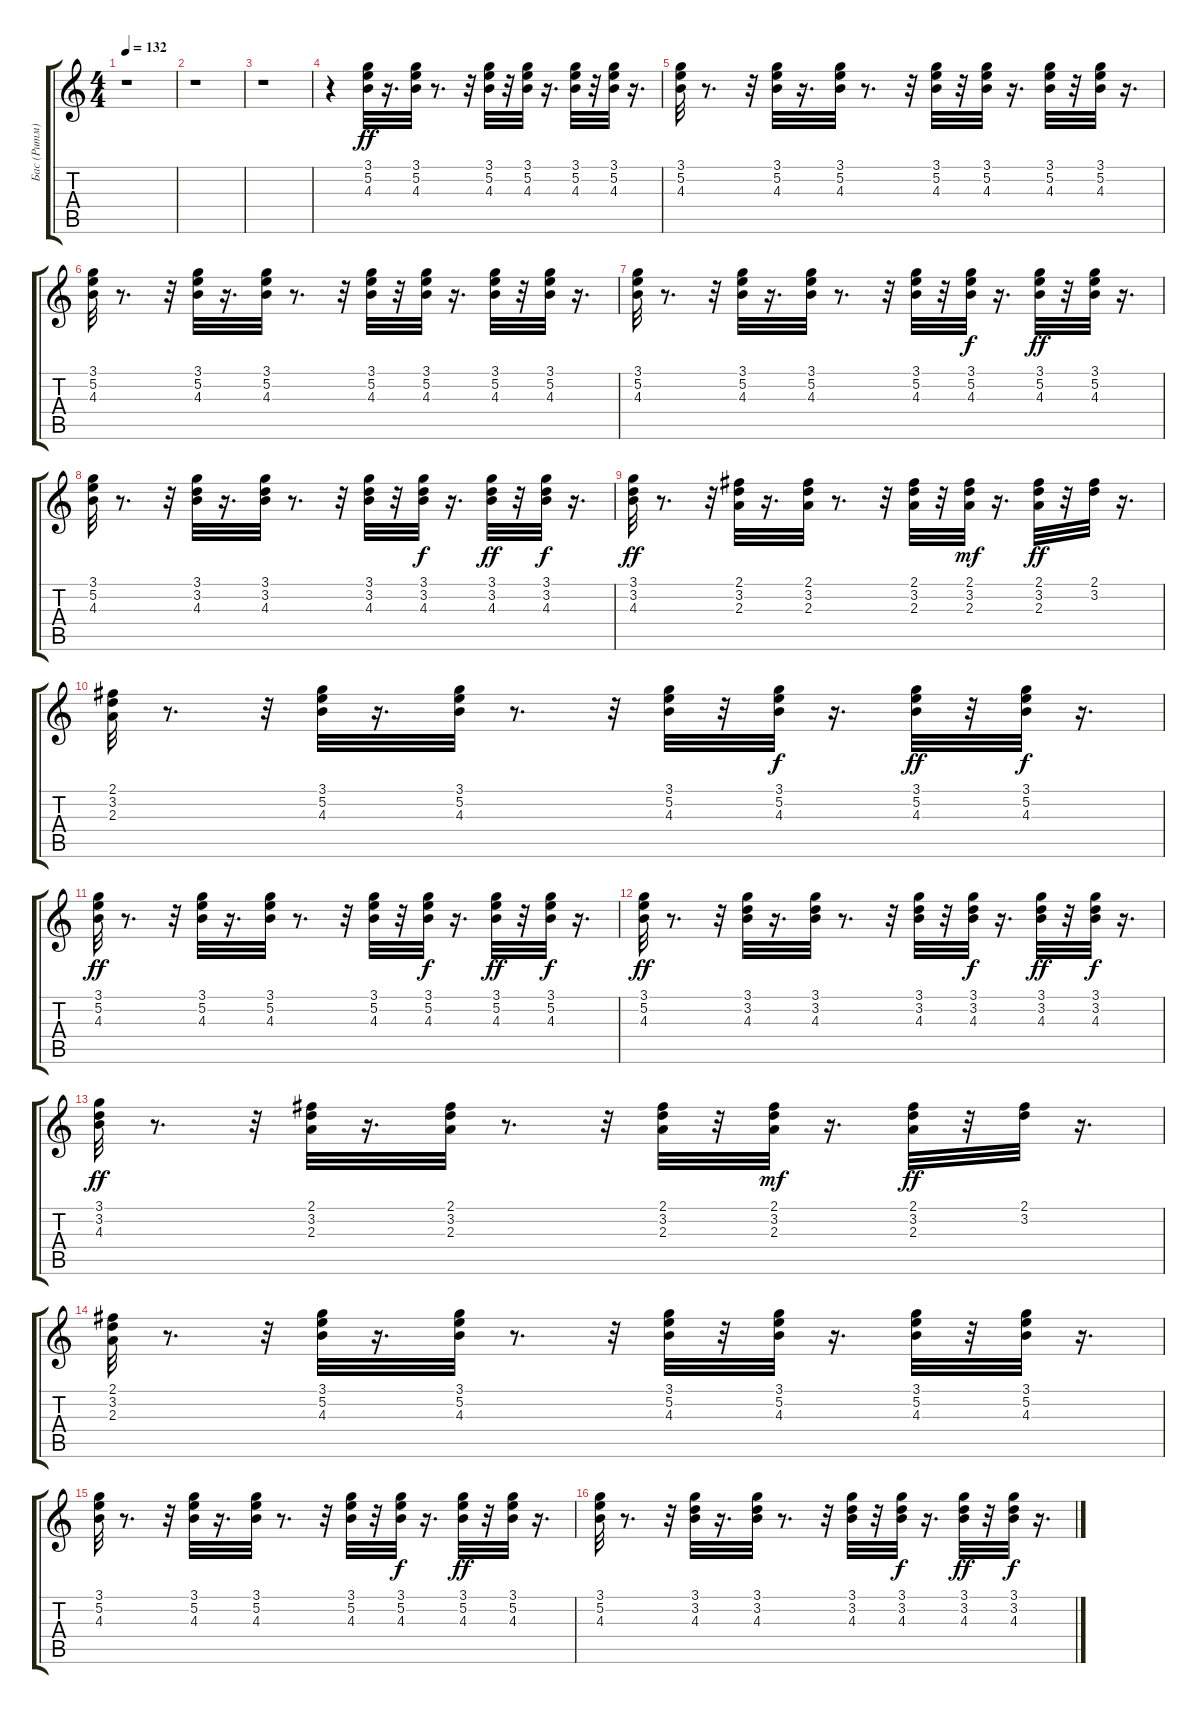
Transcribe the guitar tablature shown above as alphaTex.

\track ("Бас (Ритм)" "Бас (Ритм)") {instrument synthbass1}
\staff {score tabs}
\tuning (E4 B3 G3 D3 A2 E2) {hide}
\ts (4 4)
\tempo 132
\clef g2
\ks c
r.1{dy ff} |
r.1 |
r.1 |
r.4 (3.1 5.2 4.3).32 r.16{d} (3.1 5.2 4.3).32 r.8{d} r.32 (3.1 5.2 4.3).32 r.32 (3.1 5.2 4.3).32 r.16{d} (3.1 5.2 4.3).32 r.32 (3.1 5.2 4.3).32 r.16{d} |
(3.1 5.2 4.3).32 r.8{d} r.32 (3.1 5.2 4.3).32 r.16{d} (3.1 5.2 4.3).32 r.8{d} r.32 (3.1 5.2 4.3).32 r.32 (3.1 5.2 4.3).32 r.16{d} (3.1 5.2 4.3).32 r.32 (3.1 5.2 4.3).32 r.16{d} |
(3.1 5.2 4.3).32 r.8{d} r.32 (3.1 5.2 4.3).32 r.16{d} (3.1 5.2 4.3).32 r.8{d} r.32 (3.1 5.2 4.3).32 r.32 (3.1 5.2 4.3).32 r.16{d} (3.1 5.2 4.3).32 r.32 (3.1 5.2 4.3).32 r.16{d} |
(3.1 5.2 4.3).32 r.8{d} r.32 (3.1 5.2 4.3).32 r.16{d} (3.1 5.2 4.3).32 r.8{d} r.32 (3.1 5.2 4.3).32 r.32 (3.1 5.2 4.3).32{dy f} r.16{d} (3.1 5.2 4.3).32{dy ff} r.32 (3.1 5.2 4.3).32 r.16{d} |
(3.1 5.2 4.3).32 r.8{d} r.32 (3.1 3.2 4.3).32 r.16{d} (3.1 3.2 4.3).32 r.8{d} r.32 (3.1 3.2 4.3).32 r.32 (3.1 3.2 4.3).32{dy f} r.16{d} (3.1 3.2 4.3).32{dy ff} r.32 (3.1 3.2 4.3).32{dy f} r.16{d} |
(3.1 3.2 4.3).32{dy ff} r.8{d} r.32 (2.1 3.2 2.3).32 r.16{d} (2.1 3.2 2.3).32 r.8{d} r.32 (2.1 3.2 2.3).32 r.32 (2.1 3.2 2.3).32{dy mf} r.16{d} (2.1 3.2 2.3).32{dy ff} r.32 (2.1 3.2).32 r.16{d} |
(2.1 3.2 2.3).32 r.8{d} r.32 (3.1 5.2 4.3).32 r.16{d} (3.1 5.2 4.3).32 r.8{d} r.32 (3.1 5.2 4.3).32 r.32 (3.1 5.2 4.3).32{dy f} r.16{d} (3.1 5.2 4.3).32{dy ff} r.32 (3.1 5.2 4.3).32{dy f} r.16{d} |
(3.1 5.2 4.3).32{dy ff} r.8{d} r.32 (3.1 5.2 4.3).32 r.16{d} (3.1 5.2 4.3).32 r.8{d} r.32 (3.1 5.2 4.3).32 r.32 (3.1 5.2 4.3).32{dy f} r.16{d} (3.1 5.2 4.3).32{dy ff} r.32 (3.1 5.2 4.3).32{dy f} r.16{d} |
(3.1 5.2 4.3).32{dy ff} r.8{d} r.32 (3.1 3.2 4.3).32 r.16{d} (3.1 3.2 4.3).32 r.8{d} r.32 (3.1 3.2 4.3).32 r.32 (3.1 3.2 4.3).32{dy f} r.16{d} (3.1 3.2 4.3).32{dy ff} r.32 (3.1 3.2 4.3).32{dy f} r.16{d} |
(3.1 3.2 4.3).32{dy ff} r.8{d} r.32 (2.1 3.2 2.3).32 r.16{d} (2.1 3.2 2.3).32 r.8{d} r.32 (2.1 3.2 2.3).32 r.32 (2.1 3.2 2.3).32{dy mf} r.16{d} (2.1 3.2 2.3).32{dy ff} r.32 (2.1 3.2).32 r.16{d} |
(2.1 3.2 2.3).32 r.8{d} r.32 (3.1 5.2 4.3).32 r.16{d} (3.1 5.2 4.3).32 r.8{d} r.32 (3.1 5.2 4.3).32 r.32 (3.1 5.2 4.3).32 r.16{d} (3.1 5.2 4.3).32 r.32 (3.1 5.2 4.3).32 r.16{d} |
(3.1 5.2 4.3).32 r.8{d} r.32 (3.1 5.2 4.3).32 r.16{d} (3.1 5.2 4.3).32 r.8{d} r.32 (3.1 5.2 4.3).32 r.32 (3.1 5.2 4.3).32{dy f} r.16{d} (3.1 5.2 4.3).32{dy ff} r.32 (3.1 5.2 4.3).32 r.16{d} |
(3.1 5.2 4.3).32 r.8{d} r.32 (3.1 3.2 4.3).32 r.16{d} (3.1 3.2 4.3).32 r.8{d} r.32 (3.1 3.2 4.3).32 r.32 (3.1 3.2 4.3).32{dy f} r.16{d} (3.1 3.2 4.3).32{dy ff} r.32 (3.1 3.2 4.3).32{dy f} r.16{d}
